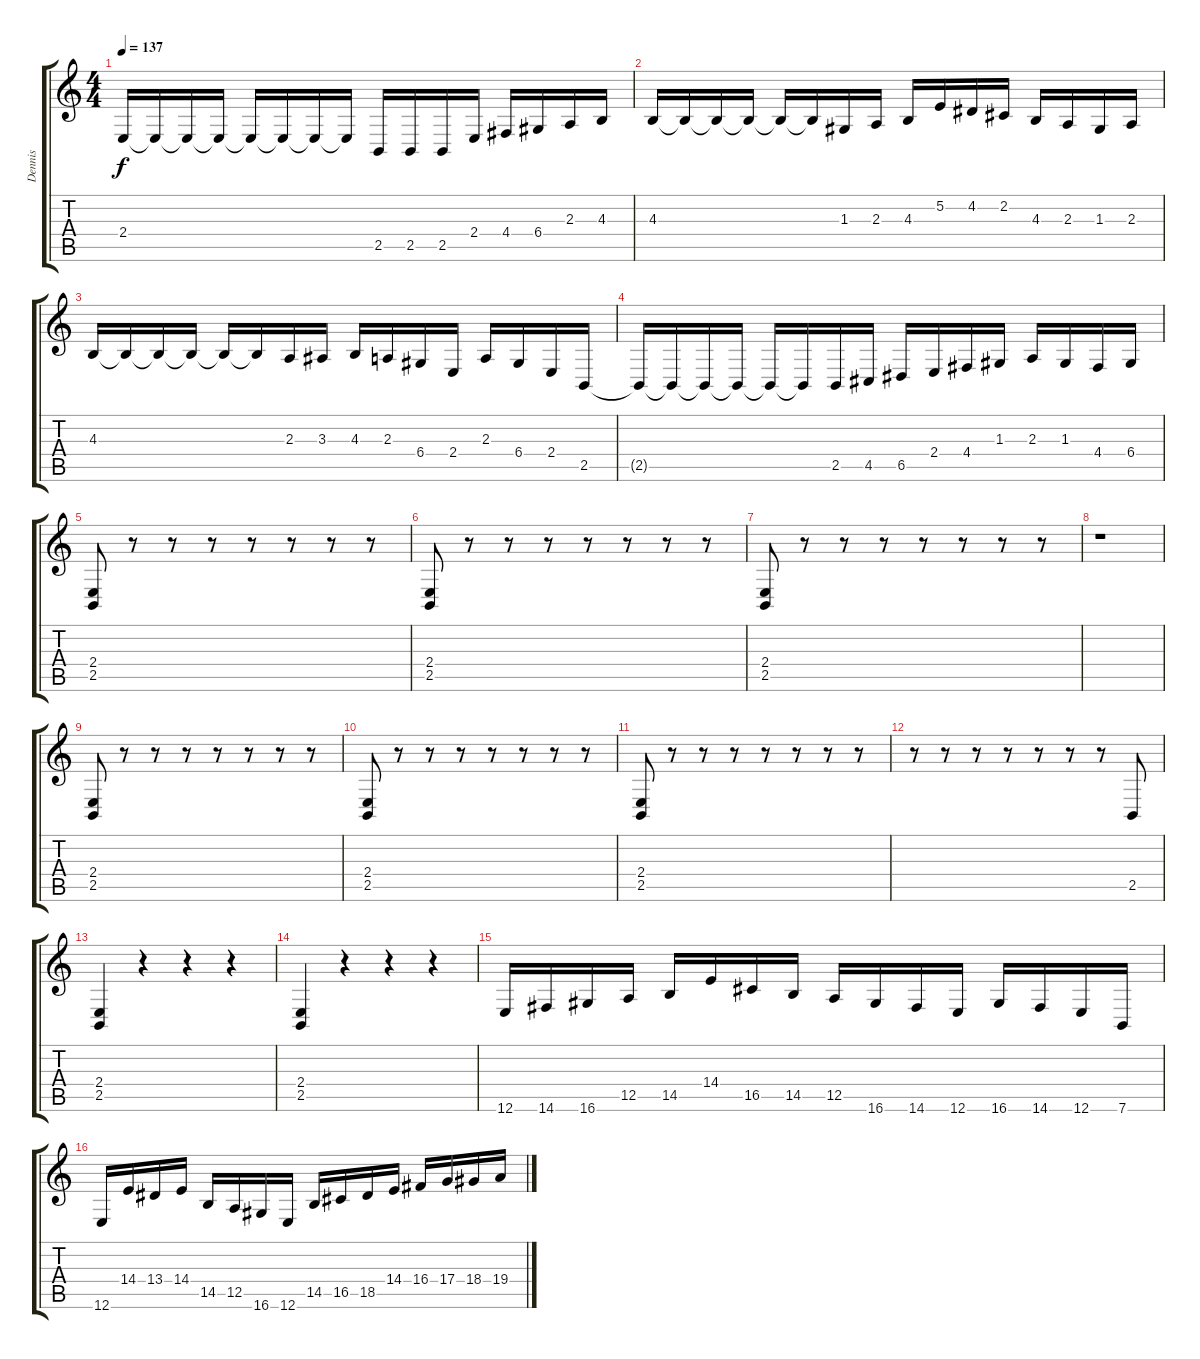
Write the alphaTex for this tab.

\track ("Dennis" "Dennis") {instrument viola}
\staff {score tabs}
\tuning (E4 B3 G3 D3 A2 E2) {hide}
\ts (4 4)
\tempo 137
\clef g2
\ks c
2.4.16{dy f} 2.4{t}.16 2.4{t}.16 2.4{t}.16 2.4{t}.16 2.4{t}.16 2.4{t}.16 2.4{t}.16 2.5.16 2.5.16 2.5.16 2.4.16 4.4.16 6.4.16 2.3.16 4.3.16 |
4.3.16 4.3{t}.16 4.3{t}.16 4.3{t}.16 4.3{t}.16 4.3{t}.16 1.3.16 2.3.16 4.3.16 5.2.16 4.2.16 2.2.16 4.3.16 2.3.16 1.3.16 2.3.16 |
4.3.16 4.3{t}.16 4.3{t}.16 4.3{t}.16 4.3{t}.16 4.3{t}.16 2.3.16 3.3.16 4.3.16 2.3.16 6.4.16 2.4.16 2.3.16 6.4.16 2.4.16 2.5.16 |
2.5{t}.16 2.5{t}.16 2.5{t}.16 2.5{t}.16 2.5{t}.16 2.5{t}.16 2.5.16 4.5.16 6.5.16 2.4.16 4.4.16 1.3.16 2.3.16 1.3.16 4.4.16 6.4.16 |
(2.4 2.5).8 r.8 r.8 r.8 r.8 r.8 r.8 r.8 |
(2.4 2.5).8 r.8 r.8 r.8 r.8 r.8 r.8 r.8 |
(2.4 2.5).8 r.8 r.8 r.8 r.8 r.8 r.8 r.8 |
r.1 |
(2.4 2.5).8 r.8 r.8 r.8 r.8 r.8 r.8 r.8 |
(2.4 2.5).8 r.8 r.8 r.8 r.8 r.8 r.8 r.8 |
(2.4 2.5).8 r.8 r.8 r.8 r.8 r.8 r.8 r.8 |
r.8 r.8 r.8 r.8 r.8 r.8 r.8 2.5.8 |
(2.4 2.5).4 r.4 r.4 r.4 |
(2.4 2.5).4 r.4 r.4 r.4 |
12.6.16 14.6.16 16.6.16 12.5.16 14.5.16 14.4.16 16.5.16 14.5.16 12.5.16 16.6.16 14.6.16 12.6.16 16.6.16 14.6.16 12.6.16 7.6.16 |
12.6.16 14.4.16 13.4.16 14.4.16 14.5.16 12.5.16 16.6.16 12.6.16 14.5.16 16.5.16 18.5.16 14.4.16 16.4.16 17.4.16 18.4.16 19.4.16
